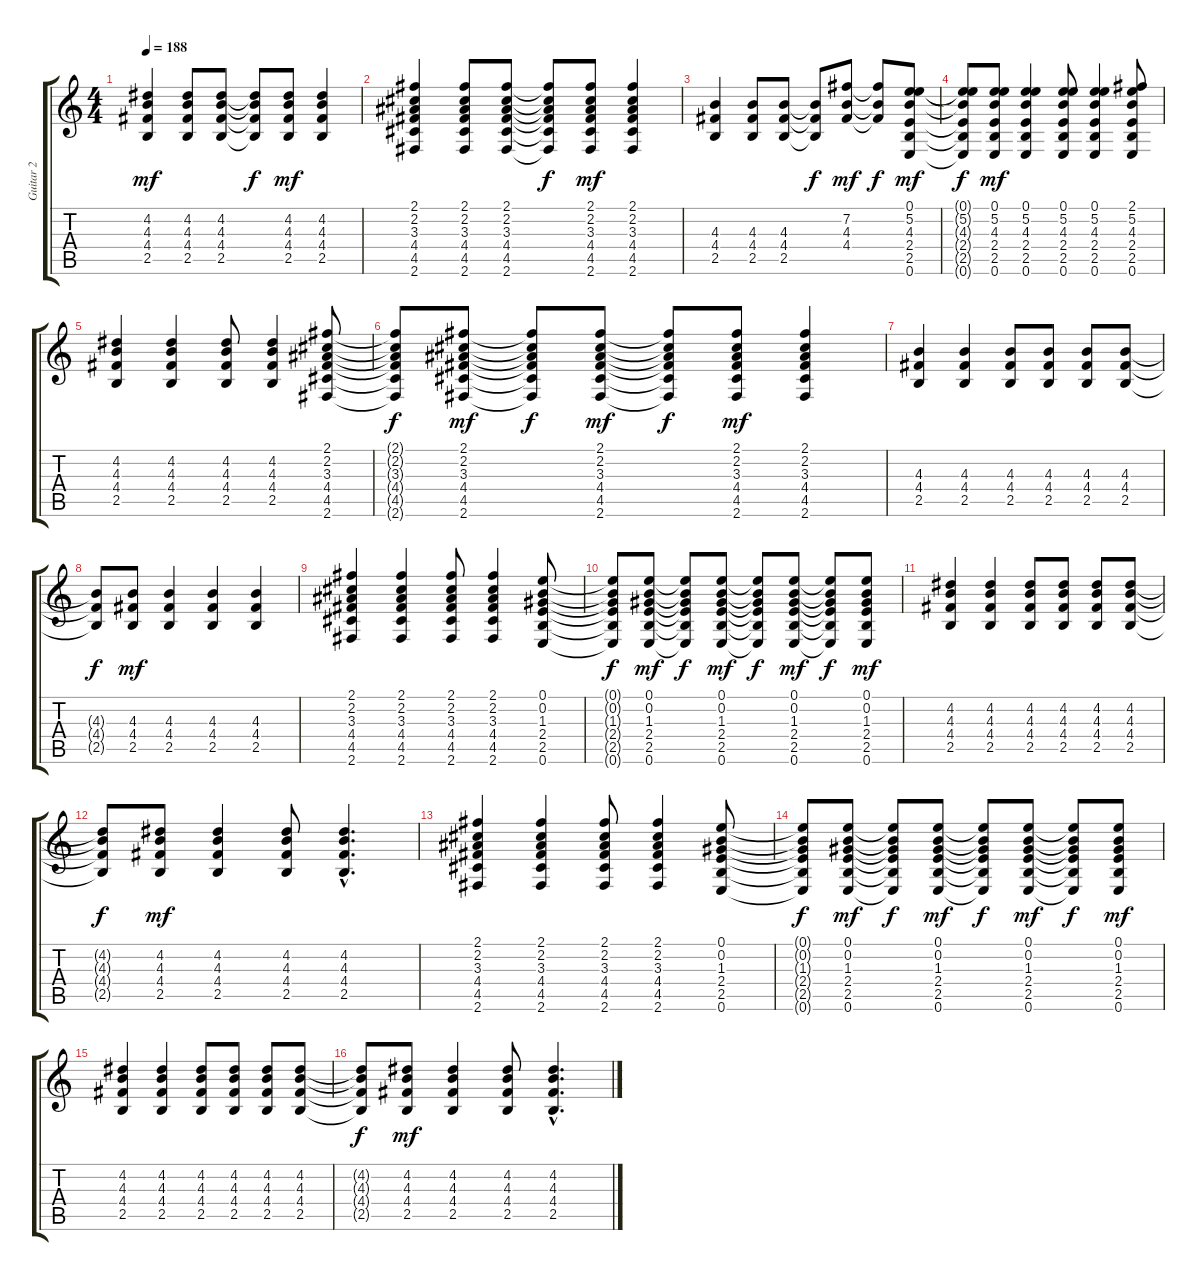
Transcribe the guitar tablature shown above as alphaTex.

\track ("Guitar 2" "Guitar 2") {instrument overdrivenguitar}
\staff {score tabs}
\tuning (E4 B3 G3 D3 A2 E2) {hide}
\ts (4 4)
\tempo 188
\clef g2
\ks c
(4.2 4.3 4.4 2.5).4{dy mf} (4.2 4.3 4.4 2.5).8 (4.2 4.3 4.4 2.5).8 (4.2{t} 4.3{t} 4.4{t} 2.5{t}).8{dy f} (4.2 4.3 4.4 2.5).8{dy mf} (4.2 4.3 4.4 2.5).4 |
(2.1 2.2 3.3 4.4 4.5 2.6).4 (2.1 2.2 3.3 4.4 4.5 2.6).8 (2.1 2.2 3.3 4.4 4.5 2.6).8 (2.1{t} 2.2{t} 3.3{t} 4.4{t} 4.5{t} 2.6{t}).8{dy f} (2.1 2.2 3.3 4.4 4.5 2.6).8{dy mf} (2.1 2.2 3.3 4.4 4.5 2.6).4 |
(4.3 4.4 2.5).4 (4.3 4.4 2.5).8 (4.3 4.4 2.5).8 (4.3{t} 4.4{t} 2.5{t}).8{dy f} (7.2 4.3 4.4).8{dy mf} (7.2{t} 4.3{t} 4.4{t}).8{dy f} (0.1 5.2 4.3 2.4 2.5 0.6).8{dy mf} |
(0.1{t} 5.2{t} 4.3{t} 2.4{t} 2.5{t} 0.6{t}).8{dy f} (0.1 5.2 4.3 2.4 2.5 0.6).8{dy mf} (0.1 5.2 4.3 2.4 2.5 0.6).4 (0.1 5.2 4.3 2.4 2.5 0.6).8 (0.1 5.2 4.3 2.4 2.5 0.6).4 (2.1 5.2 4.3 2.4 2.5 0.6).8 |
(4.2 4.3 4.4 2.5).4 (4.2 4.3 4.4 2.5).4 (4.2 4.3 4.4 2.5).8 (4.2 4.3 4.4 2.5).4 (2.1 2.2 3.3 4.4 4.5 2.6).8 |
(2.1{t} 2.2{t} 3.3{t} 4.4{t} 4.5{t} 2.6{t}).8{dy f} (2.1 2.2 3.3 4.4 4.5 2.6).8{dy mf} (2.1{t} 2.2{t} 3.3{t} 4.4{t} 4.5{t} 2.6{t}).8{dy f} (2.1 2.2 3.3 4.4 4.5 2.6).8{dy mf} (2.1{t} 2.2{t} 3.3{t} 4.4{t} 4.5{t} 2.6{t}).8{dy f} (2.1 2.2 3.3 4.4 4.5 2.6).8{dy mf} (2.1 2.2 3.3 4.4 4.5 2.6).4 |
(4.3 4.4 2.5).4 (4.3 4.4 2.5).4 (4.3 4.4 2.5).8 (4.3 4.4 2.5).8 (4.3 4.4 2.5).8 (4.3 4.4 2.5).8 |
(4.3{t} 4.4{t} 2.5{t}).8{dy f} (4.3 4.4 2.5).8{dy mf} (4.3 4.4 2.5).4 (4.3 4.4 2.5).4 (4.3 4.4 2.5).4 |
(2.1 2.2 3.3 4.4 4.5 2.6).4 (2.1 2.2 3.3 4.4 4.5 2.6).4 (2.1 2.2 3.3 4.4 4.5 2.6).8 (2.1 2.2 3.3 4.4 4.5 2.6).4 (0.1 0.2 1.3 2.4 2.5 0.6).8 |
(0.1{t} 0.2{t} 1.3{t} 2.4{t} 2.5{t} 0.6{t}).8{dy f} (0.1 0.2 1.3 2.4 2.5 0.6).8{dy mf} (0.1{t} 0.2{t} 1.3{t} 2.4{t} 2.5{t} 0.6{t}).8{dy f} (0.1 0.2 1.3 2.4 2.5 0.6).8{dy mf} (0.1{t} 0.2{t} 1.3{t} 2.4{t} 2.5{t} 0.6{t}).8{dy f} (0.1 0.2 1.3 2.4 2.5 0.6).8{dy mf} (0.1{t} 0.2{t} 1.3{t} 2.4{t} 2.5{t} 0.6{t}).8{dy f} (0.1 0.2 1.3 2.4 2.5 0.6).8{dy mf} |
(4.2 4.3 4.4 2.5).4 (4.2 4.3 4.4 2.5).4 (4.2 4.3 4.4 2.5).8 (4.2 4.3 4.4 2.5).8 (4.2 4.3 4.4 2.5).8 (4.2 4.3 4.4 2.5).8 |
(4.2{t} 4.3{t} 4.4{t} 2.5{t}).8{dy f} (4.2 4.3 4.4 2.5).8{dy mf} (4.2 4.3 4.4 2.5).4 (4.2 4.3 4.4 2.5).8 (4.2{hac} 4.3{hac} 4.4{hac} 2.5{hac}).4{d} |
(2.1 2.2 3.3 4.4 4.5 2.6).4 (2.1 2.2 3.3 4.4 4.5 2.6).4 (2.1 2.2 3.3 4.4 4.5 2.6).8 (2.1 2.2 3.3 4.4 4.5 2.6).4 (0.1 0.2 1.3 2.4 2.5 0.6).8 |
(0.1{t} 0.2{t} 1.3{t} 2.4{t} 2.5{t} 0.6{t}).8{dy f} (0.1 0.2 1.3 2.4 2.5 0.6).8{dy mf} (0.1{t} 0.2{t} 1.3{t} 2.4{t} 2.5{t} 0.6{t}).8{dy f} (0.1 0.2 1.3 2.4 2.5 0.6).8{dy mf} (0.1{t} 0.2{t} 1.3{t} 2.4{t} 2.5{t} 0.6{t}).8{dy f} (0.1 0.2 1.3 2.4 2.5 0.6).8{dy mf} (0.1{t} 0.2{t} 1.3{t} 2.4{t} 2.5{t} 0.6{t}).8{dy f} (0.1 0.2 1.3 2.4 2.5 0.6).8{dy mf} |
(4.2 4.3 4.4 2.5).4 (4.2 4.3 4.4 2.5).4 (4.2 4.3 4.4 2.5).8 (4.2 4.3 4.4 2.5).8 (4.2 4.3 4.4 2.5).8 (4.2 4.3 4.4 2.5).8 |
(4.2{t} 4.3{t} 4.4{t} 2.5{t}).8{dy f} (4.2 4.3 4.4 2.5).8{dy mf} (4.2 4.3 4.4 2.5).4 (4.2 4.3 4.4 2.5).8 (4.2{hac} 4.3{hac} 4.4{hac} 2.5{hac}).4{d}
